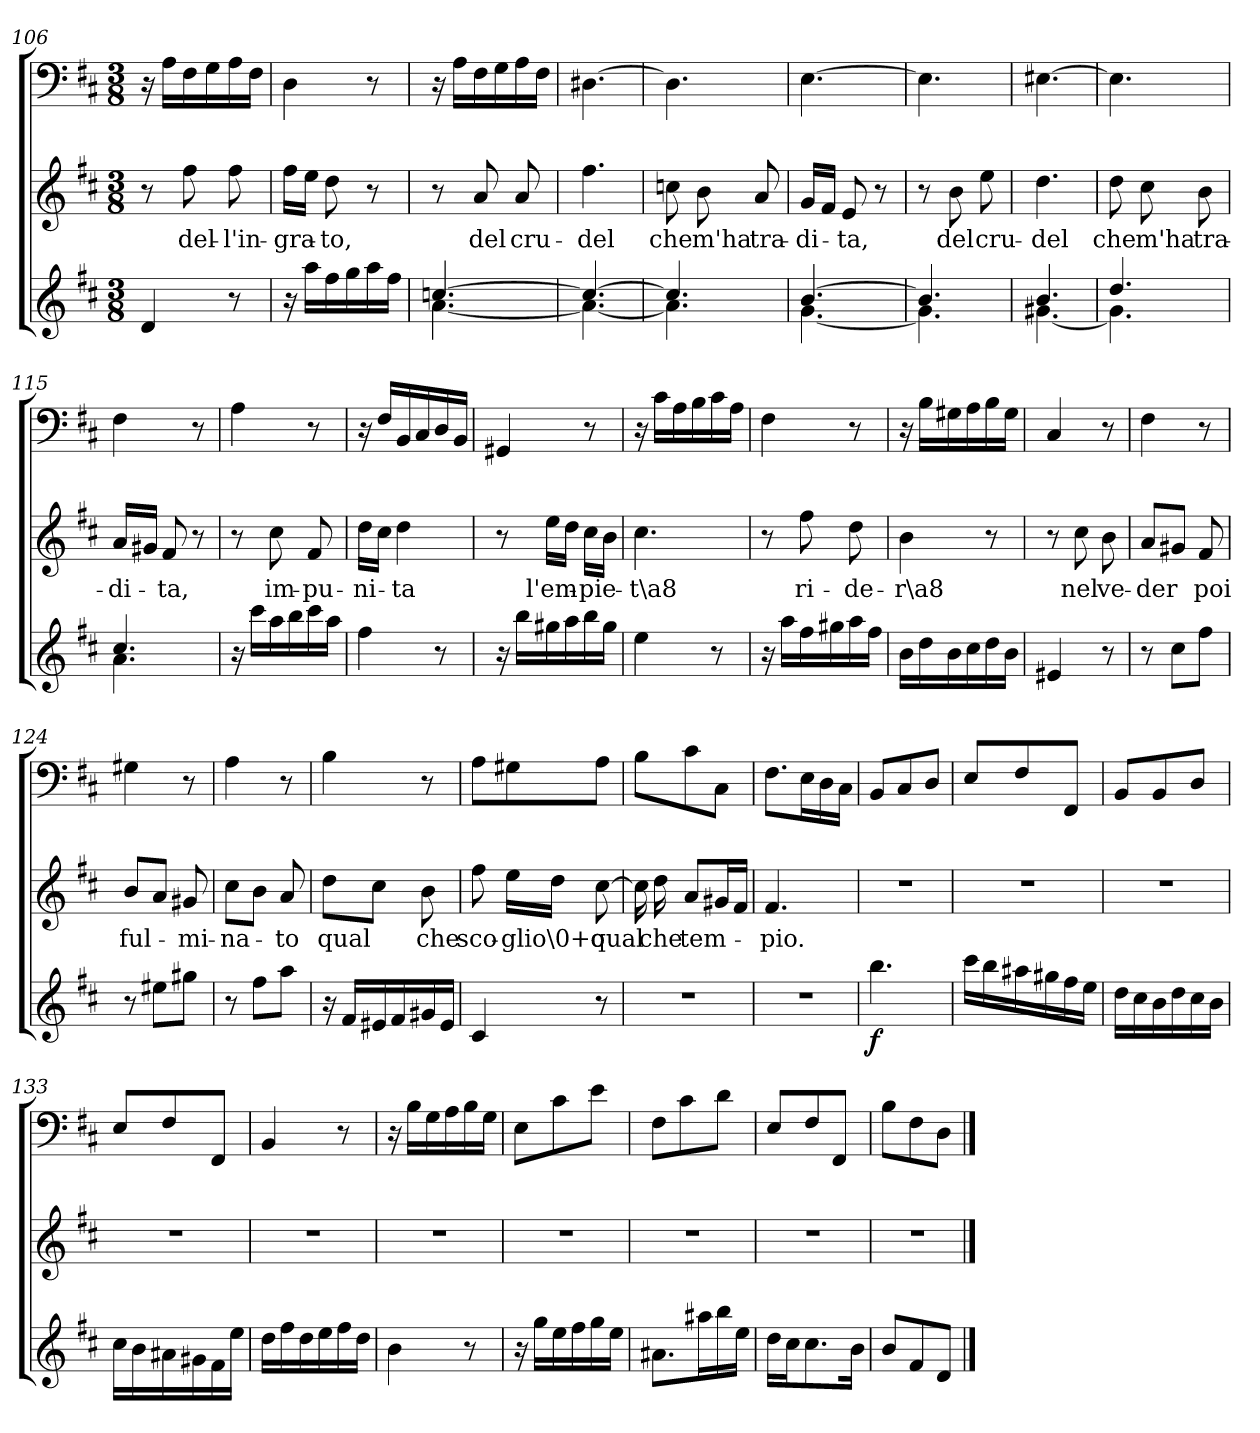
**kern	**dynam	**kern	**text	**kern
*part3	*part3	*part2	*part2	*part1
*staff3	*staff3	*staff2	*staff2	*staff1
*clefG2	*	*clefG2	*	*clefF4
*k[f#c#]	*	*k[f#c#]	*	*k[f#c#]
*b:	*	*b:	*	*b:
*M3/8	*	*M3/8	*	*M3/8
=106	=106	=106	=106	=106
4d/	.	8r	.	16r
.	.	.	.	16A\LL
.	.	8ff#\	del-	16F#\
.	.	.	.	16G\
8r	.	8ff#\	-l'in-	16A\
.	.	.	.	16F#\JJ
=107	=107	=107	=107	=107
16r	.	16ff#\LL	-gra-	4D\
16aa\LL	.	16ee\JJ	.	.
16ff#\	.	8dd\	-to,	.
16gg\	.	.	.	.
16aa\	.	8r	.	8r
16ff#\JJ	.	.	.	.
=108	=108	=108	=108	=108
*^	*	*	*	*
[4.ccn/	[4.a\	.	8r	.	16r
.	.	.	.	.	16A\LL
.	.	.	8a/	del	16F#\
.	.	.	.	.	16G\
.	.	.	8a/	cru-	16A\
.	.	.	.	.	16F#\JJ
=109	=109	=109	=109	=109	=109
4.cc/_	4.a\_	.	4.ff#\	-del	[4.D#X\
=110	=110	=110	=110	=110	=110
4.cc/]	4.a\]	.	8ccn\	che	4.D#\]
.	.	.	8b\	m'ha	.
.	.	.	8a/	tra-	.
=111	=111	=111	=111	=111	=111
[4.b/	[4.g\	.	16g/LL	-di-	[4.E\
.	.	.	16f#/JJ	.	.
.	.	.	8e/	-ta,	.
.	.	.	8r	.	.
=112	=112	=112	=112	=112	=112
4.b/]	4.g\]	.	8r	.	4.E\]
.	.	.	8b\	del	.
.	.	.	8ee\	cru-	.
=113	=113	=113	=113	=113	=113
4.b/	[4.g#X\	.	4.dd\	-del	[4.E#X\
=114	=114	=114	=114	=114	=114
4.dd/	4.g#\]	.	8dd\	che	4.E#\]
.	.	.	8cc#\	m'ha	.
.	.	.	8b\	tra-	.
=115	=115	=115	=115	=115	=115
4.cc#/	4.a\	.	16a/LL	-di-	4F#\
.	.	.	16g#X/JJ	.	.
.	.	.	8f#/	-ta,	.
.	.	.	8r	.	8r
*v	*v	*	*	*	*
=116	=116	=116	=116	=116
16r	.	8r	.	4A\
16ccc#\LL	.	.	.	.
16aa\	.	8cc#\	im-	.
16bb\	.	.	.	.
16ccc#\	.	8f#/	-pu-	8r
16aa\JJ	.	.	.	.
=117	=117	=117	=117	=117
4ff#\	.	16dd\LL	-ni-	16r
.	.	16cc#\JJ	.	16F#/LL
.	.	4dd\	-ta	16BB/
.	.	.	.	16C#/
8r	.	.	.	16D/
.	.	.	.	16BB/JJ
=118	=118	=118	=118	=118
16r	.	8r	.	4GG#X/
16bb\LL	.	.	.	.
16gg#X\	.	16ee\LL	l'em-	.
16aa\	.	16dd\JJ	.	.
16bb\	.	16cc#\LL	-pie-	8r
16gg#\JJ	.	16b\JJ	.	.
=119	=119	=119	=119	=119
4ee\	.	4.cc#\	-t\a8	16r
.	.	.	.	16c#\LL
.	.	.	.	16A\
.	.	.	.	16B\
8r	.	.	.	16c#\
.	.	.	.	16A\JJ
=120	=120	=120	=120	=120
16r	.	8r	.	4F#\
16aa\LL	.	.	.	.
16ff#\	.	8ff#\	ri-	.
16gg#X\	.	.	.	.
16aa\	.	8dd\	-de-	8r
16ff#\JJ	.	.	.	.
=121	=121	=121	=121	=121
16b\LL	.	4b\	-r\a8	16r
16dd\	.	.	.	16B\LL
16b\	.	.	.	16G#X\
16cc#\	.	.	.	16A\
16dd\	.	8r	.	16B\
16b\JJ	.	.	.	16G#\JJ
=122	=122	=122	=122	=122
4e#X/	.	8r	.	4C#/
.	.	8cc#\	nel	.
8r	.	8b\	ve-	8r
=123	=123	=123	=123	=123
8r	.	8a/L	-der	4F#\
8cc#\L	.	8g#X/J	.	.
8ff#\J	.	8f#/	poi	8r
=124	=124	=124	=124	=124
8r	.	8b/L	ful-	4G#X\
8ee#X\L	.	8a/J	.	.
8gg#X\J	.	8g#X/	-mi-	8r
=125	=125	=125	=125	=125
8r	.	8cc#\L	-na-	4A\
8ff#\L	.	8b\J	.	.
8aa\J	.	8a/	-to	8r
=126	=126	=126	=126	=126
16r	.	8dd\L	qual	4B\
16f#/LL	.	.	.	.
16e#X/	.	8cc#\J	.	.
16f#/	.	.	.	.
16g#X/	.	8b\	che	8r
16e#/JJ	.	.	.	.
=127	=127	=127	=127	=127
4c#/	.	8ff#\	sco-	8A\L
.	.	16ee\LL	-glio\0+o	8G#X\
.	.	16dd\JJ	.	.
8r	.	[8cc#\	qual	8A\J
=128	=128	=128	=128	=128
4.r	.	16cc#\]	.	8B\L
.	.	16dd\	che	.
.	.	8a/L	tem-	8c#\
.	.	16g#X/L	.	8C#\J
.	.	16f#/JJ	.	.
=129	=129	=129	=129	=129
4.r	.	4.f#/	-pio.	8.F#\L
.	.	.	.	16E\L
.	.	.	.	16D\
.	.	.	.	16C#\JJ
=130	=130	=130	=130	=130
4.bb\	f	4.r	.	8BB/L
.	.	.	.	8C#/
.	.	.	.	8D/J
=131	=131	=131	=131	=131
16ccc#\LL	.	4.r	.	8E/L
16bb\	.	.	.	.
16aa#X\	.	.	.	8F#/
16gg#X\	.	.	.	.
16ff#\	.	.	.	8FF#/J
16ee\JJ	.	.	.	.
=132	=132	=132	=132	=132
16dd\LL	.	4.r	.	8BB/L
16cc#\	.	.	.	.
16b\	.	.	.	8BB/
16dd\	.	.	.	.
16cc#\	.	.	.	8D/J
16b\JJ	.	.	.	.
=133	=133	=133	=133	=133
16cc#\LL	.	4.r	.	8E/L
16b\	.	.	.	.
16a#X\	.	.	.	8F#/
16g#X\	.	.	.	.
16f#\	.	.	.	8FF#/J
16ee\JJ	.	.	.	.
=134	=134	=134	=134	=134
16dd\LL	.	4.r	.	4BB/
16ff#\	.	.	.	.
16dd\	.	.	.	.
16ee\	.	.	.	.
16ff#\	.	.	.	8r
16dd\JJ	.	.	.	.
=135	=135	=135	=135	=135
4b\	.	4.r	.	16r
.	.	.	.	16B\LL
.	.	.	.	16G\
.	.	.	.	16A\
8r	.	.	.	16B\
.	.	.	.	16G\JJ
=136	=136	=136	=136	=136
16r	.	4.r	.	8E\L
16gg\LL	.	.	.	.
16ee\	.	.	.	8c#\
16ff#\	.	.	.	.
16gg\	.	.	.	8e\J
16ee\JJ	.	.	.	.
=137	=137	=137	=137	=137
8.a#X\L	.	4.r	.	8F#\L
.	.	.	.	8c#\
16aa#X\L	.	.	.	.
16bb\	.	.	.	8d\J
16ee\JJ	.	.	.	.
=138	=138	=138	=138	=138
16dd\LL	.	4.r	.	8E/L
16cc#\J	.	.	.	.
8.cc#\	.	.	.	8F#/
.	.	.	.	8FF#/J
16b\Jk	.	.	.	.
=139	=139	=139	=139	=139
8b/L	.	4.r	.	8B\L
8f#/	.	.	.	8F#\
8d/J	.	.	.	8D\J
==	==	==	==	==
*-	*-	*-	*-	*-
